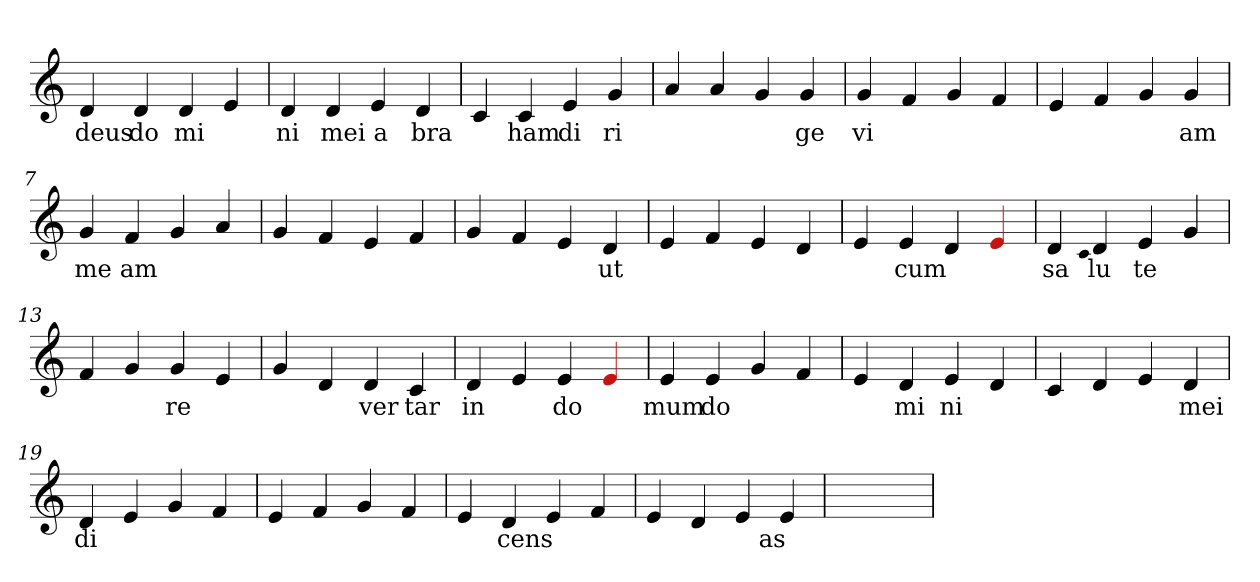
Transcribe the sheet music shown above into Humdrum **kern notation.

**kern	**text
*part1	*part1
*staff1	*staff1
*clefG2	*
=1	=1
4d	deus
4d	do
4d	mi
4e	.
=2	=2
4d	ni
4d	mei
4e	a
4d	bra
=3	=3
4c	.
4c	ham
4e	di
4g	ri
=4	=4
4a	.
4a	.
4g	.
4g	ge
=5	=5
4g	vi
4f	.
4g	.
4f	.
=6	=6
4e	.
4f	.
4g	.
4g	am
=7	=7
4g	me
4f	am
4g	.
4a	.
=8	=8
4g	.
4f	.
4e	.
4f	.
=9	=9
4g	.
4f	.
4e	.
4d	ut
=10	=10
4e	.
4f	.
4e	.
4d	.
=11	=11
4e	.
4e	cum
4d	.
4Re	.
=12	=12
4d	sa
qqc	.
4d	lu
4e	te
4g	.
=13	=13
4f	.
4g	.
4g	re
4e	.
=14	=14
4g	.
4d	.
4d	ver
4c	tar
=15	=15
4d	in
4e	.
4e	do
4Re	.
=16	=16
4e	mum
4e	do
4g	.
4f	.
=17	=17
4e	.
4d	mi
4e	ni
4d	.
=18	=18
4c	.
4d	.
4e	.
4d	mei
=19	=19
4d	di
4e	.
4g	.
4f	.
=20	=20
4e	.
4f	.
4g	.
4f	.
=21	=21
4e	.
4d	cens
4e	.
4f	.
=22	=22
4e	.
4d	.
4e	.
4e	as
=23	=23
1ryy	.
=	=
*-	*-
